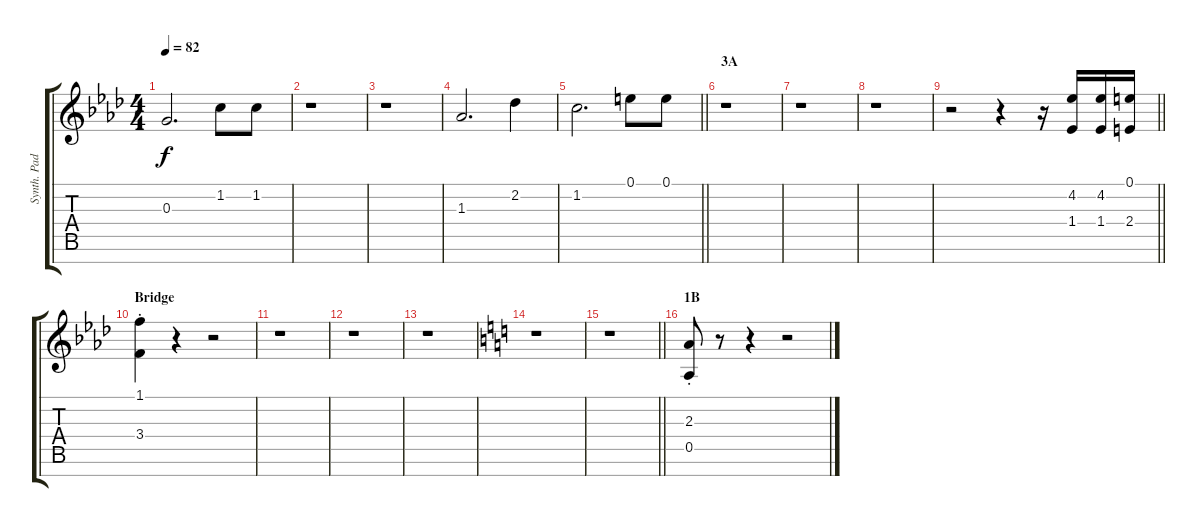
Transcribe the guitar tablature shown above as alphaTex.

\track ("Synth. Pad II" "Synth. Pad") {instrument lead1square}
\staff {score tabs}
\tuning (E5 B4 G4 D4 A3 E3 B2) {hide}
\ts (4 4)
\tempo 82
\clef g2
\ks ab
0.3.2{d dy f} 1.2.8 1.2.8 |
r.1 |
r.1 |
1.3.2{d} 2.2.4 |
\barLineRight lightlight
1.2.2{d} 0.1.8 0.1.8 |
\section ("" "3A")
r.1 |
r.1 |
r.1 |
\barLineRight lightlight
r.2 r.4 r.16 (4.2 1.4).16 (4.2 1.4).16 (0.1 2.4).16 |
\section ("" "Bridge")
(1.1{st} 3.4{st}).4 r.4 r.2 |
r.1 |
r.1 |
r.1 |
\ks c
r.1 |
\barLineRight lightlight
r.1 |
\section ("" "1B")
(2.3{st} 0.5{st}).8 r.8 r.4 r.2
